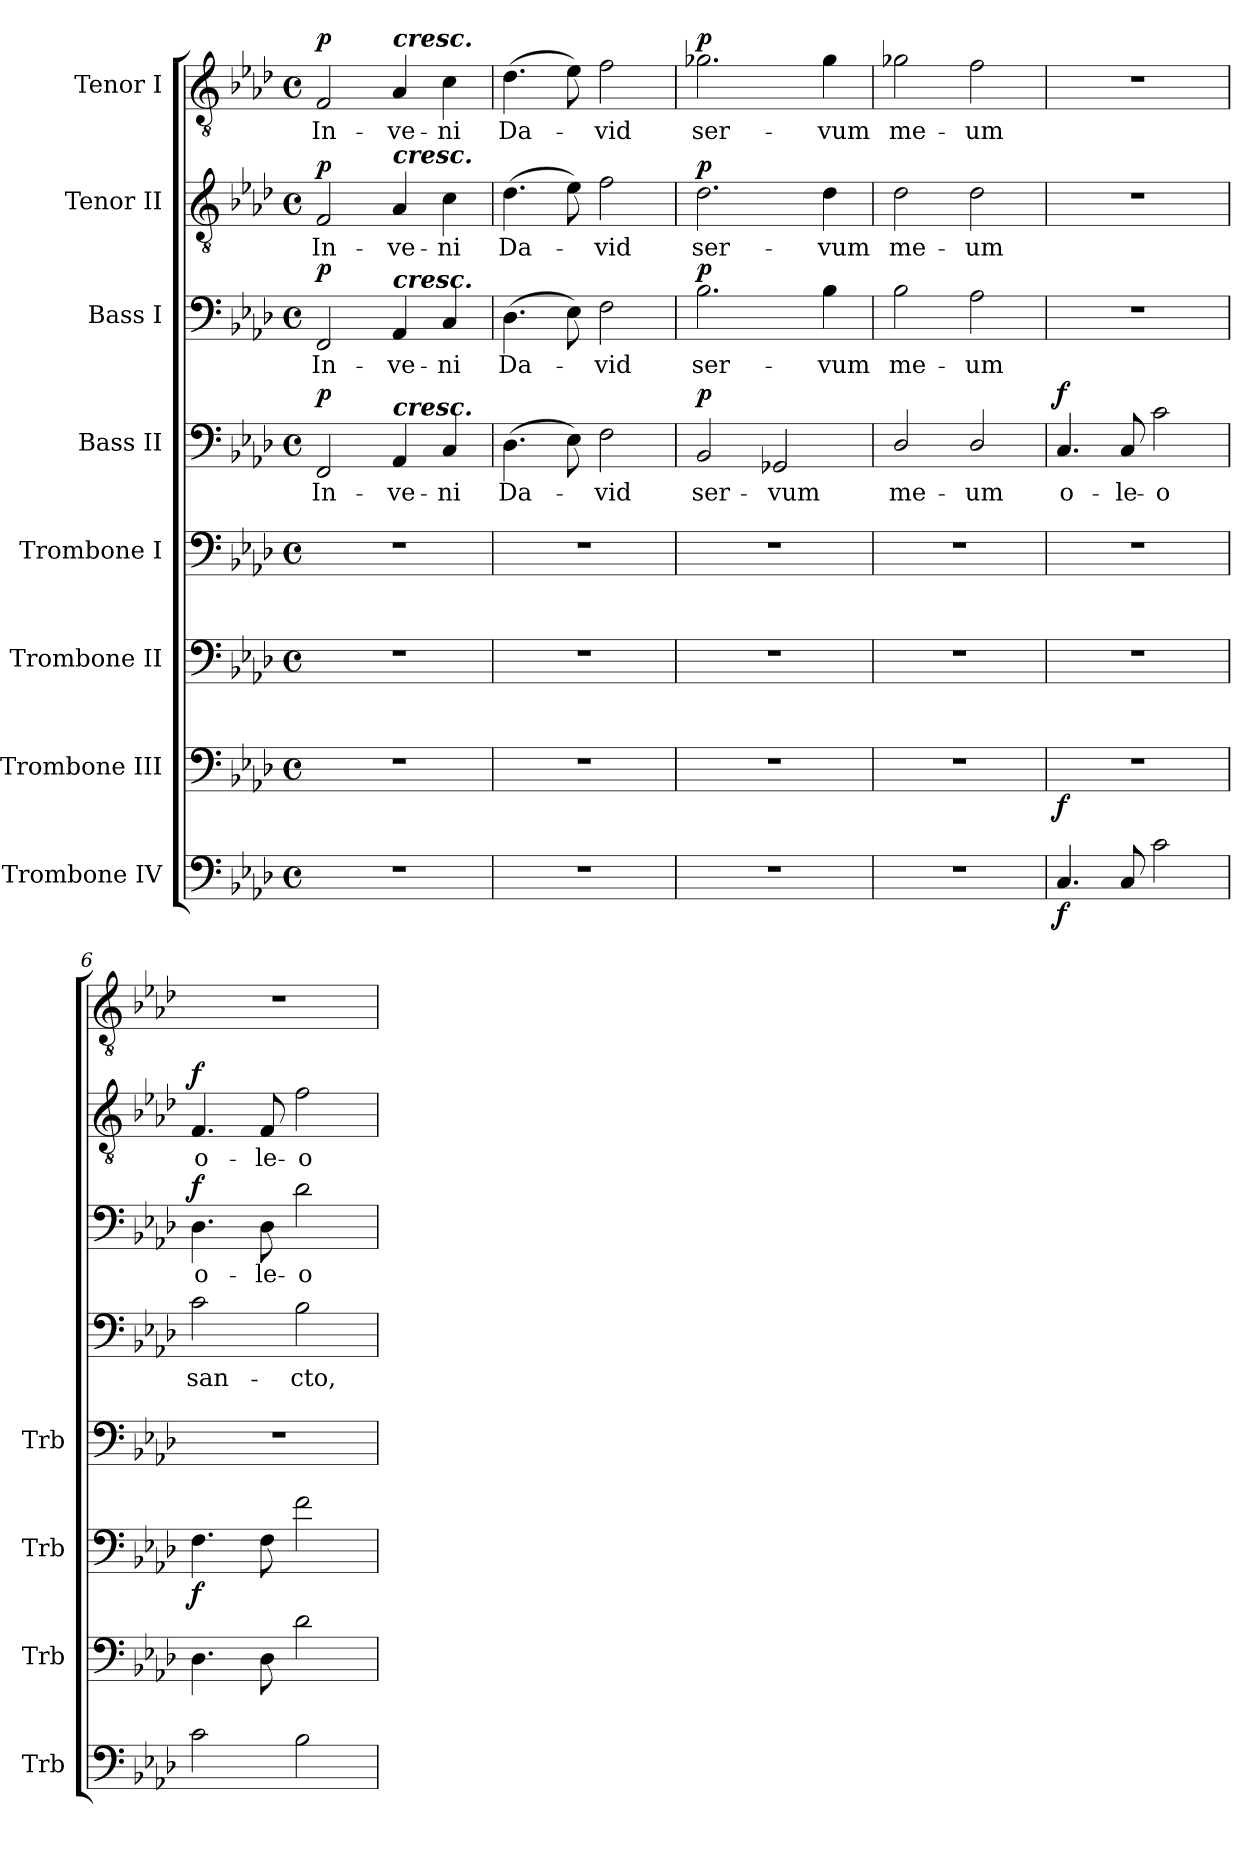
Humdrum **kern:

**kern	**dynam	**kern	**dynam	**kern	**dynam	**kern	**kern	**text	**dynam	**kern	**text	**dynam	**kern	**text	**dynam	**kern	**text	**dynam
*part8	*part8	*part7	*part7	*part6	*part6	*part5	*part4	*part4	*part4	*part3	*part3	*part3	*part2	*part2	*part2	*part1	*part1	*part1
*staff8	*staff8	*staff7	*staff7	*staff6	*staff6	*staff5	*staff4	*staff4	*staff4	*staff3	*staff3	*staff3	*staff2	*staff2	*staff2	*staff1	*staff1	*staff1
*I"Trombone IV	*	*I"Trombone III	*	*I"Trombone II	*	*I"Trombone I	*I"Bass II	*	*	*I"Bass I	*	*	*I"Tenor II	*	*	*I"Tenor I	*	*
*I'Trb	*	*I'Trb	*	*I'Trb	*	*I'Trb	*	*	*	*	*	*	*	*	*	*	*	*
*clefF4	*	*clefF4	*	*clefF4	*	*clefF4	*clefF4	*	*	*clefF4	*	*	*clefGv2	*	*	*clefGv2	*	*
*k[b-e-a-d-]	*	*k[b-e-a-d-]	*	*k[b-e-a-d-]	*	*k[b-e-a-d-]	*k[b-e-a-d-]	*	*	*k[b-e-a-d-]	*	*	*k[b-e-a-d-]	*	*	*k[b-e-a-d-]	*	*
*A-:	*	*A-:	*	*A-:	*	*A-:	*A-:	*	*	*A-:	*	*	*A-:	*	*	*A-:	*	*
*M4/4	*	*M4/4	*	*M4/4	*	*M4/4	*M4/4	*	*	*M4/4	*	*	*M4/4	*	*	*M4/4	*	*
*met(c)	*	*met(c)	*	*met(c)	*	*met(c)	*met(c)	*	*	*met(c)	*	*	*met(c)	*	*	*met(c)	*	*
*MM120	*	*MM120	*	*MM120	*	*MM120	*MM120	*	*	*MM120	*	*	*MM120	*	*	*MM120	*	*
=1	=1	=1	=1	=1	=1	=1	=1	=1	=1	=1	=1	=1	=1	=1	=1	=1	=1	=1
!	!	!	!	!	!	!	!	!LO:LY:b	!LO:DY:b	!	!LO:LY:b	!LO:DY:b	!	!LO:LY:b	!LO:DY:b	!	!LO:LY:b	!LO:DY:b
1r	.	1r	.	1r	.	1r	2FF/	In-	p	2FF/	In-	p	2F/	In-	p	2F/	In-	p
!	!	!	!	!	!	!	!	!	!	!	!	!	!	!	!	!LO:TX:a:Bi:t=cresc.	!	!
!	!	!	!	!	!	!	!	!	!	!	!	!	!LO:TX:a:Bi:t=cresc.	!	!	!	!	!
!	!	!	!	!	!	!	!	!	!	!LO:TX:a:Bi:t=cresc.	!	!	!	!	!	!	!	!
!	!	!	!	!	!	!	!LO:TX:a:Bi:t=cresc.	!	!	!	!	!	!	!	!	!	!	!
!	!	!	!	!	!	!	!	!LO:LY:b	!	!	!LO:LY:b	!	!	!LO:LY:b	!	!	!LO:LY:b	!
.	.	.	.	.	.	.	4AA-/	-ve-	.	4AA-/	-ve-	.	4A-/	-ve-	.	4A-/	-ve-	.
!	!	!	!	!	!	!	!	!LO:LY:b	!	!	!LO:LY:b	!	!	!LO:LY:b	!	!	!LO:LY:b	!
.	.	.	.	.	.	.	4C/	-ni	.	4C/	-ni	.	4c\	-ni	.	4c\	-ni	.
=2	=2	=2	=2	=2	=2	=2	=2	=2	=2	=2	=2	=2	=2	=2	=2	=2	=2	=2
!	!	!	!	!	!	!	!	!LO:LY:b	!	!	!LO:LY:b	!	!	!LO:LY:b	!	!	!LO:LY:b	!
1r	.	1r	.	1r	.	1r	(>4.D-\	Da-	.	(>4.D-\	Da-	.	(>4.d-\	Da-	.	(>4.d-\	Da-	.
.	.	.	.	.	.	.	8E-\)	.	.	8E-\)	.	.	8e-\)	.	.	8e-\)	.	.
!	!	!	!	!	!	!	!	!LO:LY:b	!	!	!LO:LY:b	!	!	!LO:LY:b	!	!	!LO:LY:b	!
.	.	.	.	.	.	.	2F\	-vid	.	2F\	-vid	.	2f\	-vid	.	2f\	-vid	.
=3	=3	=3	=3	=3	=3	=3	=3	=3	=3	=3	=3	=3	=3	=3	=3	=3	=3	=3
!	!	!	!	!	!	!	!	!LO:LY:b	!LO:DY:b	!	!LO:LY:b	!LO:DY:b	!	!LO:LY:b	!LO:DY:b	!	!LO:LY:b	!LO:DY:b
1r	.	1r	.	1r	.	1r	2BB-/	ser-	p	2.B-\	ser-	p	2.d-\	ser-	p	2.g-X\	ser-	p
!	!	!	!	!	!	!	!	!LO:LY:b	!	!	!	!	!	!	!	!	!	!
.	.	.	.	.	.	.	2GG-X/	-vum	.	.	.	.	.	.	.	.	.	.
!	!	!	!	!	!	!	!	!	!	!	!LO:LY:b	!	!	!LO:LY:b	!	!	!LO:LY:b	!
.	.	.	.	.	.	.	.	.	.	4B-\	-vum	.	4d-\	-vum	.	4g-\	-vum	.
=4	=4	=4	=4	=4	=4	=4	=4	=4	=4	=4	=4	=4	=4	=4	=4	=4	=4	=4
!	!	!	!	!	!	!	!	!LO:LY:b	!	!	!LO:LY:b	!	!	!LO:LY:b	!	!	!LO:LY:b	!
1r	.	1r	.	1r	.	1r	2D-/	me-	.	2B-\	me-	.	2d-\	me-	.	2g-X\	me-	.
!	!	!	!	!	!	!	!	!LO:LY:b	!	!	!LO:LY:b	!	!	!LO:LY:b	!	!	!LO:LY:b	!
.	.	.	.	.	.	.	2D-/	-um	.	2A-\	-um	.	2d-\	-um	.	2f\	-um	.
=5	=5	=5	=5	=5	=5	=5	=5	=5	=5	=5	=5	=5	=5	=5	=5	=5	=5	=5
!	!LO:DY:b	!	!LO:DY:b	!	!	!	!	!LO:LY:b	!LO:DY:b	!	!	!	!	!	!	!	!	!
4.C/	f	1r	f	1r	.	1r	4.C/	o-	f	1r	.	.	1r	.	.	1r	.	.
!	!	!	!	!	!	!	!	!LO:LY:b	!	!	!	!	!	!	!	!	!	!
8C/	.	.	.	.	.	.	8C/	-le-	.	.	.	.	.	.	.	.	.	.
!	!	!	!	!	!	!	!	!LO:LY:b	!	!	!	!	!	!	!	!	!	!
2c\	.	.	.	.	.	.	2c\	-o	.	.	.	.	.	.	.	.	.	.
=6	=6	=6	=6	=6	=6	=6	=6	=6	=6	=6	=6	=6	=6	=6	=6	=6	=6	=6
!	!	!	!	!	!LO:DY:b	!	!	!LO:LY:b	!	!	!LO:LY:b	!LO:DY:b	!	!LO:LY:b	!LO:DY:b	!	!	!
2c\	.	4.D-\	.	4.F\	f	1r	2c\	san-	.	4.D-\	o-	f	4.F/	o-	f	1r	.	.
!	!	!	!	!	!	!	!	!	!	!	!LO:LY:b	!	!	!LO:LY:b	!	!	!	!
.	.	8D-\	.	8F\	.	.	.	.	.	8D-\	-le-	.	8F/	-le-	.	.	.	.
!	!	!	!	!	!	!	!	!LO:LY:b	!	!	!LO:LY:b	!	!	!LO:LY:b	!	!	!	!
2B-\	.	2d-\	.	2f\	.	.	2B-\	-cto,	.	2d-\	-o	.	2f\	-o	.	.	.	.
=	=	=	=	=	=	=	=	=	=	=	=	=	=	=	=	=	=	=
*-	*-	*-	*-	*-	*-	*-	*-	*-	*-	*-	*-	*-	*-	*-	*-	*-	*-	*-
